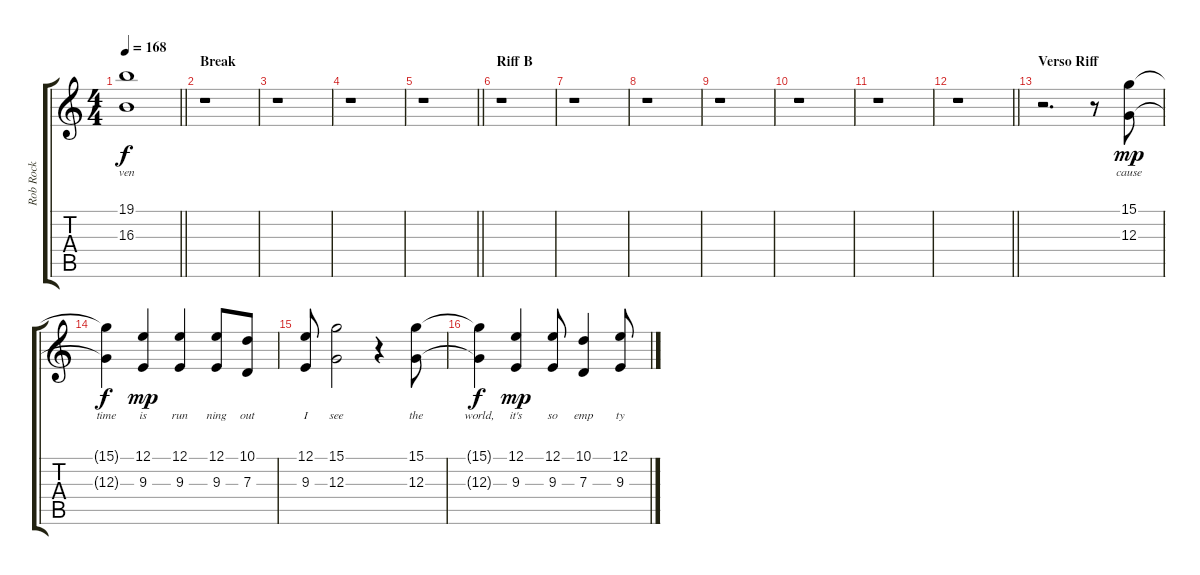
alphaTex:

\track ("Rob Rock" "Rob Rock") {instrument lead2sawtooth}
\staff {score tabs}
\tuning (E4 B3 G3 D3 A2 E2) {hide}
\ts (4 4)
\tempo 168
\clef g2
\barLineRight lightlight
\ks c
(19.1{t} 16.3{t}).1{lyrics (0 "ven") lyrics (1 "") lyrics (2 "") lyrics (3 "") lyrics (4 "") dy f} |
\section ("" "Break")
r.1 |
r.1 |
r.1 |
\barLineRight lightlight
r.1 |
\section ("" "Riff B")
r.1 |
r.1 |
r.1 |
r.1 |
r.1 |
r.1 |
\barLineRight lightlight
r.1 |
\section ("" "Verso Riff")
r.2{d} r.8 (15.1 12.3).8{lyrics (0 "cause") lyrics (1 "") lyrics (2 "") lyrics (3 "") lyrics (4 "") dy mp} |
(15.1{t} 12.3{t}).4{lyrics (0 "time") lyrics (1 "") lyrics (2 "") lyrics (3 "") lyrics (4 "") dy f} (12.1 9.3).4{lyrics (0 "is") lyrics (1 "") lyrics (2 "") lyrics (3 "") lyrics (4 "") dy mp} (12.1 9.3).4{lyrics (0 "run") lyrics (1 "") lyrics (2 "") lyrics (3 "") lyrics (4 "")} (12.1 9.3).8{lyrics (0 "ning") lyrics (1 "") lyrics (2 "") lyrics (3 "") lyrics (4 "")} (10.1 7.3).8{lyrics (0 "out") lyrics (1 "") lyrics (2 "") lyrics (3 "") lyrics (4 "")} |
(12.1 9.3).8{lyrics (0 "I") lyrics (1 "") lyrics (2 "") lyrics (3 "") lyrics (4 "")} (15.1 12.3).2{lyrics (0 "see") lyrics (1 "") lyrics (2 "") lyrics (3 "") lyrics (4 "")} r.4 (15.1 12.3).8{lyrics (0 "the") lyrics (1 "") lyrics (2 "") lyrics (3 "") lyrics (4 "")} |
(15.1{t} 12.3{t}).4{lyrics (0 "world,") lyrics (1 "") lyrics (2 "") lyrics (3 "") lyrics (4 "") dy f} (12.1 9.3).4{lyrics (0 "it's") lyrics (1 "") lyrics (2 "") lyrics (3 "") lyrics (4 "") dy mp} (12.1 9.3).8{lyrics (0 "so") lyrics (1 "") lyrics (2 "") lyrics (3 "") lyrics (4 "")} (10.1 7.3).4{lyrics (0 "emp") lyrics (1 "") lyrics (2 "") lyrics (3 "") lyrics (4 "")} (12.1 9.3).8{lyrics (0 "ty") lyrics (1 "") lyrics (2 "") lyrics (3 "") lyrics (4 "")}
